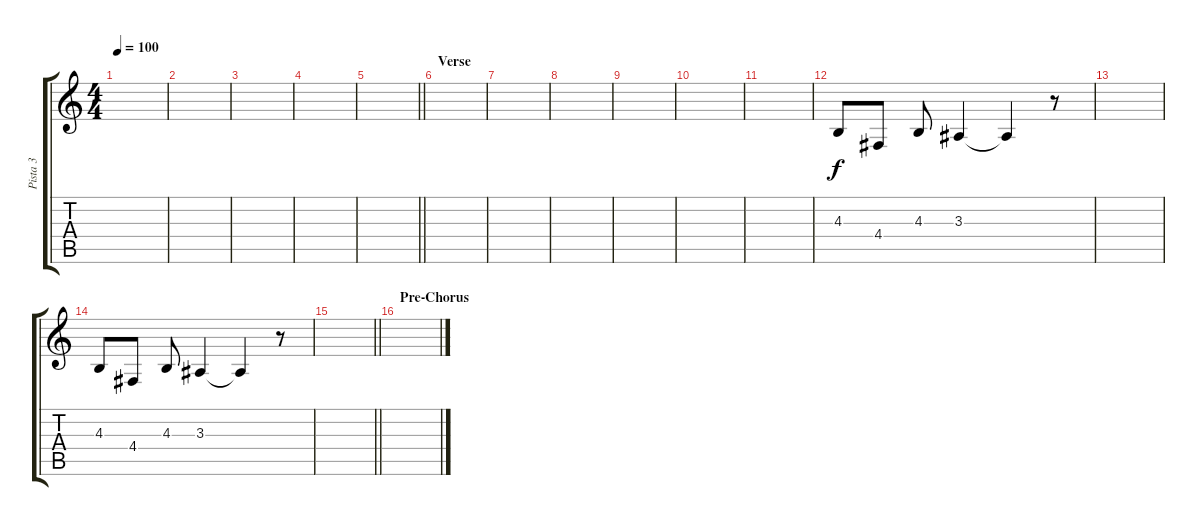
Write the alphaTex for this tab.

\track ("Pista 3" "Pista 3") {instrument brightacousticpiano}
\staff {score tabs}
\tuning (E4 B3 G3 D3 A2 E2) {hide}
\ts (4 4)
\tempo 100
\clef g2
\ks c
|
|
|
|
\barLineRight lightlight
|
\section ("" "Verse")
|
|
|
|
|
|
4.3.8{instrument electricguitarclean} 4.4.8 4.3.8 3.3.4 3.3{t}.4 r.8 |
|
4.3.8{instrument electricguitarclean} 4.4.8 4.3.8 3.3.4 3.3{t}.4 r.8 |
\barLineRight lightlight
|
\section ("" "Pre-Chorus")
